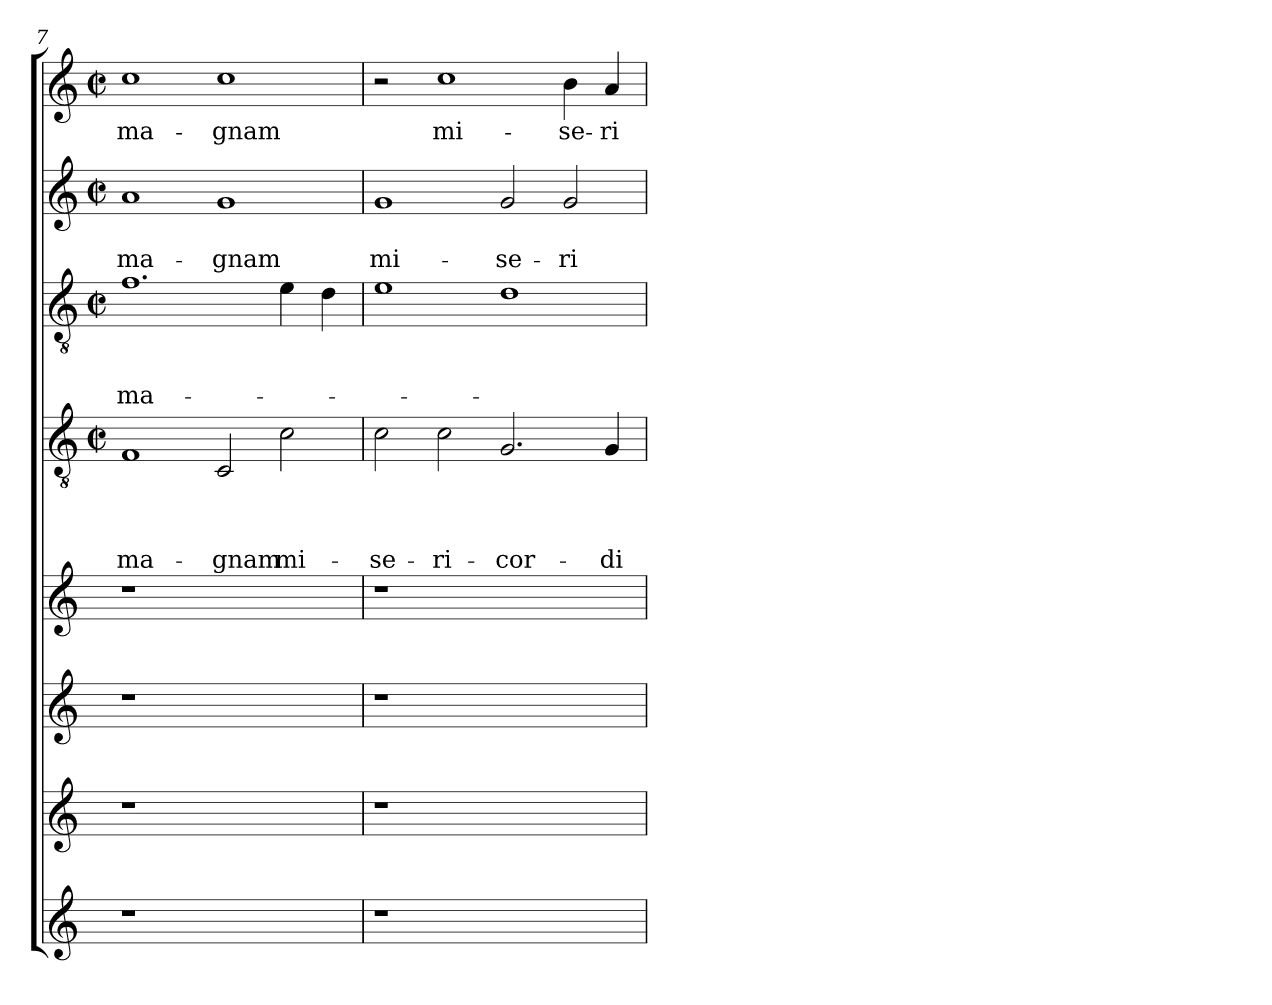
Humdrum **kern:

**kern	**kern	**kern	**kern	**kern	**text	**text	**text	**text	**kern	**text	**text	**text	**kern	**text	**text	**kern	**text
*part8	*part7	*part6	*part5	*part4	*part4	*part4	*part4	*part4	*part3	*part3	*part3	*part3	*part2	*part2	*part2	*part1	*part1
*staff8	*staff7	*staff6	*staff5	*staff4	*staff4	*staff4	*staff4	*staff4	*staff3	*staff3	*staff3	*staff3	*staff2	*staff2	*staff2	*staff1	*staff1
*clefG2	*clefG2	*clefG2	*clefG2	*clefGv2	*	*	*	*	*clefGv2	*	*	*	*clefG2	*	*	*clefG2	*
*k[]	*k[]	*k[]	*k[]	*k[]	*	*	*	*	*k[]	*	*	*	*k[]	*	*	*k[]	*
*C:	*C:	*C:	*C:	*C:	*	*	*	*	*C:	*	*	*	*C:	*	*	*C:	*
*	*	*	*	*M2/2	*	*	*	*	*M2/2	*	*	*	*M2/2	*	*	*M2/2	*
*	*	*	*	*met(c|)	*	*	*	*	*met(c|)	*	*	*	*met(c|)	*	*	*met(c|)	*
=7	=7	=7	=7	=7	=7	=7	=7	=7	=7	=7	=7	=7	=7	=7	=7	=7	=7
!	!	!	!	!	!	!	!	!LO:LY:b	!	!	!	!LO:LY:b	!	!	!LO:LY:b	!	!LO:LY:b
1r	1r	1r	1r	1F	.	.	.	ma-	1.f	.	.	ma-	1a	.	ma-	1cc	ma-
!	!	!	!	!	!	!	!	!LO:LY:b	!	!	!	!	!	!	!LO:LY:b	!	!LO:LY:b
1ryy	1ryy	1ryy	1ryy	2C/	.	.	.	-gnam	.	.	.	.	1g	.	-gnam	1cc	-gnam
!	!	!	!	!	!	!	!	!LO:LY:b	!	!	!	!	!	!	!	!	!
.	.	.	.	2c\	.	.	.	mi-	4e\	.	.	.	.	.	.	.	.
.	.	.	.	.	.	.	.	.	4d\	.	.	.	.	.	.	.	.
=8	=8	=8	=8	=8	=8	=8	=8	=8	=8	=8	=8	=8	=8	=8	=8	=8	=8
!	!	!	!	!	!	!	!	!LO:LY:b	!	!	!	!	!	!	!LO:LY:b	!	!
1r	1r	1r	1r	2c\	.	.	.	-se-	1e	.	.	.	1g	.	mi-	2r	.
!	!	!	!	!	!	!	!	!LO:LY:b	!	!	!	!	!	!	!	!	!LO:LY:b
.	.	.	.	2c\	.	.	.	-ri-	.	.	.	.	.	.	.	1cc	mi-
!	!	!	!	!	!	!	!	!LO:LY:b	!	!	!	!	!	!	!LO:LY:b	!	!
1ryy	1ryy	1ryy	1ryy	2.G/	.	.	.	-cor-	1d	.	.	.	2g/	.	-se-	.	.
!	!	!	!	!	!	!	!	!	!	!	!	!	!	!	!LO:LY:b	!	!LO:LY:b
.	.	.	.	.	.	.	.	.	.	.	.	.	2g/	.	-ri-	4b\	-se-
!	!	!	!	!	!	!	!	!LO:LY:b	!	!	!	!	!	!	!	!	!LO:LY:b
.	.	.	.	4G/	.	.	.	-di-	.	.	.	.	.	.	.	4a/	-ri-
=	=	=	=	=	=	=	=	=	=	=	=	=	=	=	=	=	=
*-	*-	*-	*-	*-	*-	*-	*-	*-	*-	*-	*-	*-	*-	*-	*-	*-	*-
